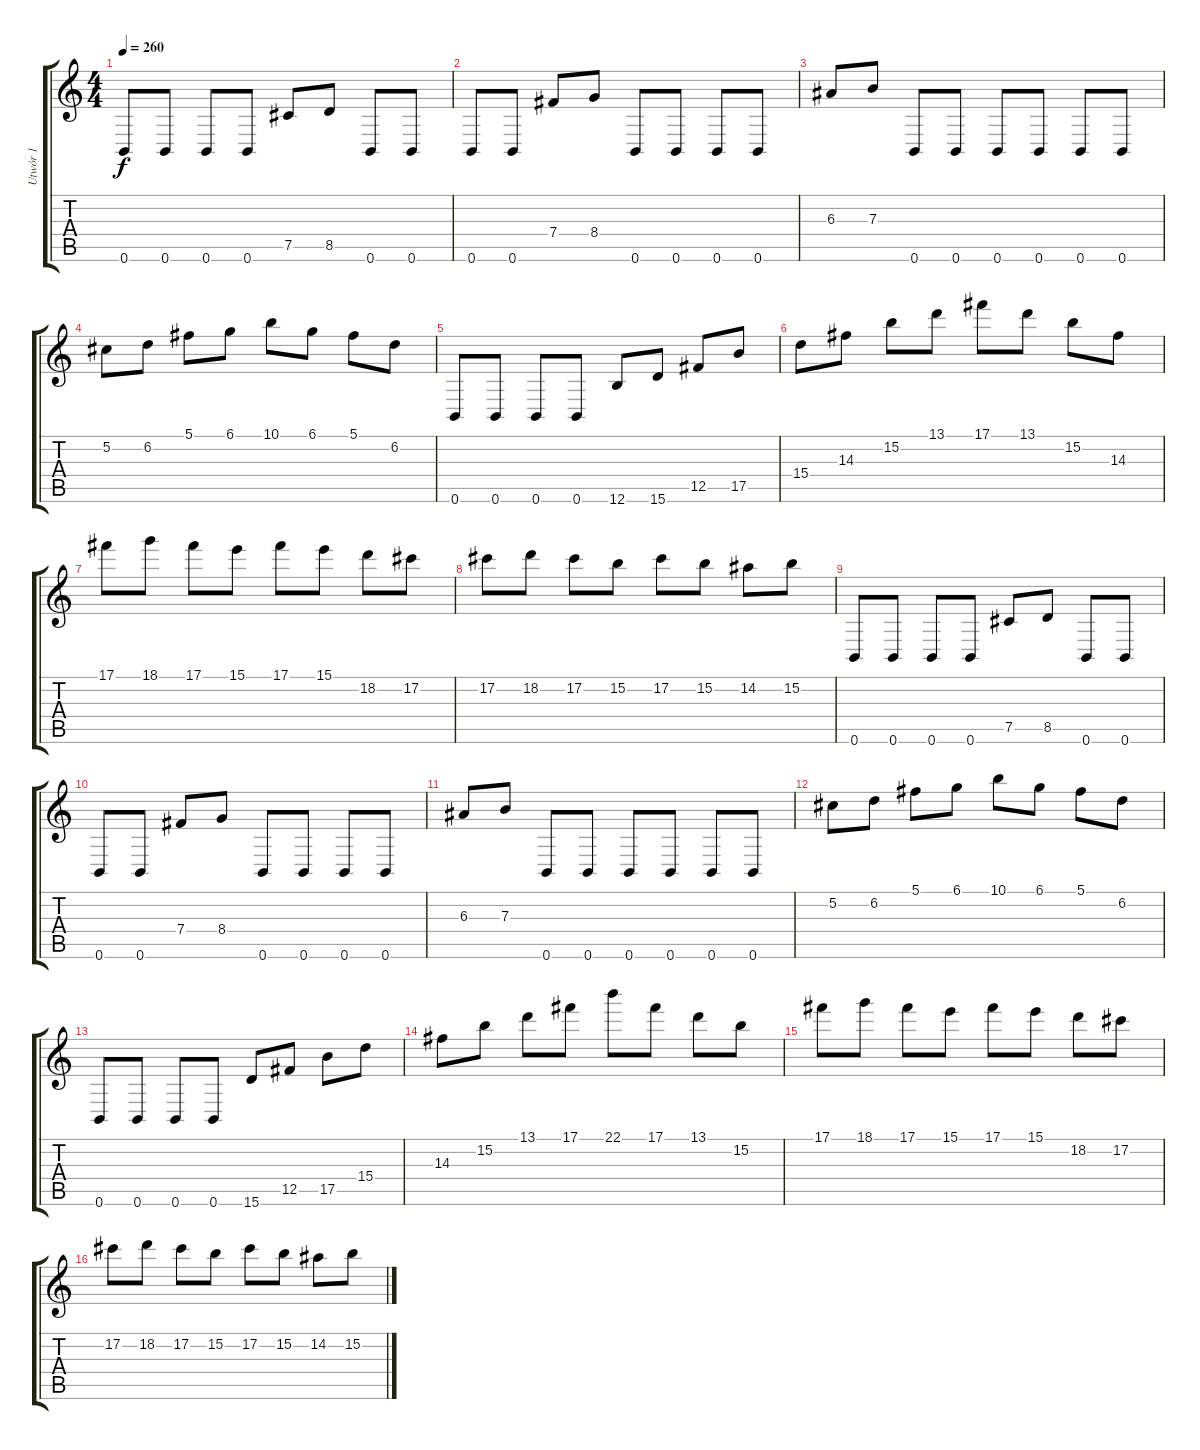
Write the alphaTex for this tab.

\track ("Utwór 1" "Utwór 1") {instrument distortionguitar}
\staff {score tabs}
\tuning (Db4 Ab3 E3 B2 Gb2 B1) {hide}
\ts (4 4)
\tempo 260
\clef g2
\ks c
0.6.8{dy f} 0.6.8 0.6.8 0.6.8 7.5.8 8.5.8 0.6.8 0.6.8 |
0.6.8 0.6.8 7.4.8 8.4.8 0.6.8 0.6.8 0.6.8 0.6.8 |
6.3.8 7.3.8 0.6.8 0.6.8 0.6.8 0.6.8 0.6.8 0.6.8 |
5.2.8 6.2.8 5.1.8 6.1.8 10.1.8 6.1.8 5.1.8 6.2.8 |
0.6.8 0.6.8 0.6.8 0.6.8 12.6.8 15.6.8 12.5.8 17.5.8 |
15.4.8 14.3.8 15.2.8 13.1.8 17.1.8 13.1.8 15.2.8 14.3.8 |
17.1.8 18.1.8 17.1.8 15.1.8 17.1.8 15.1.8 18.2.8 17.2.8 |
17.2.8 18.2.8 17.2.8 15.2.8 17.2.8 15.2.8 14.2.8 15.2.8 |
0.6.8 0.6.8 0.6.8 0.6.8 7.5.8 8.5.8 0.6.8 0.6.8 |
0.6.8 0.6.8 7.4.8 8.4.8 0.6.8 0.6.8 0.6.8 0.6.8 |
6.3.8 7.3.8 0.6.8 0.6.8 0.6.8 0.6.8 0.6.8 0.6.8 |
5.2.8 6.2.8 5.1.8 6.1.8 10.1.8 6.1.8 5.1.8 6.2.8 |
0.6.8 0.6.8 0.6.8 0.6.8 15.6.8 12.5.8 17.5.8 15.4.8 |
14.3.8 15.2.8 13.1.8 17.1.8 22.1.8 17.1.8 13.1.8 15.2.8 |
17.1.8 18.1.8 17.1.8 15.1.8 17.1.8 15.1.8 18.2.8 17.2.8 |
17.2.8 18.2.8 17.2.8 15.2.8 17.2.8 15.2.8 14.2.8 15.2.8
